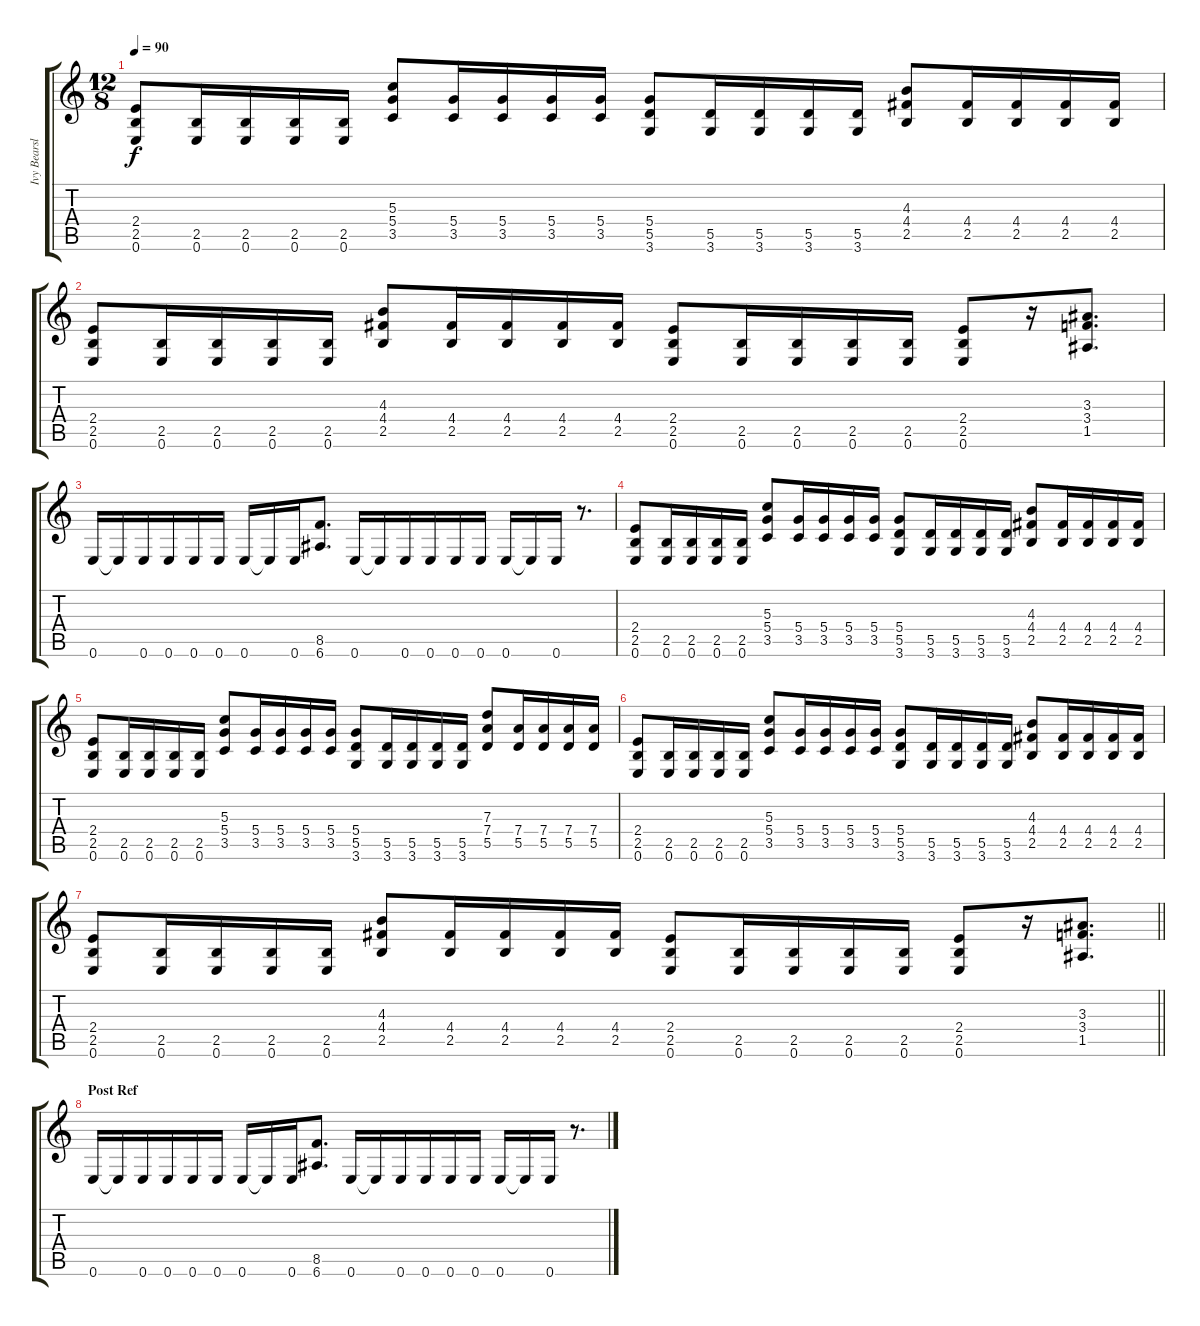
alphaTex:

\track ("Ivy Bearslaughter vreng" "Ivy Bearsl") {instrument distortionguitar}
\staff {score tabs}
\tuning (E4 B3 G3 D3 A2 E2) {hide}
\ts (12 8)
\tempo 90
\clef g2
\ks c
(2.4 2.5 0.6).8{dy f} (2.5 0.6).16 (2.5 0.6).16 (2.5 0.6).16 (2.5 0.6).16 (5.3 5.4 3.5).8 (5.4 3.5).16 (5.4 3.5).16 (5.4 3.5).16 (5.4 3.5).16 (5.4 5.5 3.6).8 (5.5 3.6).16 (5.5 3.6).16 (5.5 3.6).16 (5.5 3.6).16 (4.3 4.4 2.5).8 (4.4 2.5).16 (4.4 2.5).16 (4.4 2.5).16 (4.4 2.5).16 |
(2.4 2.5 0.6).8 (2.5 0.6).16 (2.5 0.6).16 (2.5 0.6).16 (2.5 0.6).16 (4.3 4.4 2.5).8 (4.4 2.5).16 (4.4 2.5).16 (4.4 2.5).16 (4.4 2.5).16 (2.4 2.5 0.6).8 (2.5 0.6).16 (2.5 0.6).16 (2.5 0.6).16 (2.5 0.6).16 (2.4 2.5 0.6).8 r.16 (3.3 3.4 1.5).8{d} |
0.6.16 0.6{t}.16 0.6.16 0.6.16 0.6.16 0.6.16 0.6.16 0.6{t}.16 0.6.16 (8.5 6.6).8{d} 0.6.16 0.6{t}.16 0.6.16 0.6.16 0.6.16 0.6.16 0.6.16 0.6{t}.16 0.6.16 r.8{d} |
(2.4 2.5 0.6).8 (2.5 0.6).16 (2.5 0.6).16 (2.5 0.6).16 (2.5 0.6).16 (5.3 5.4 3.5).8 (5.4 3.5).16 (5.4 3.5).16 (5.4 3.5).16 (5.4 3.5).16 (5.4 5.5 3.6).8 (5.5 3.6).16 (5.5 3.6).16 (5.5 3.6).16 (5.5 3.6).16 (4.3 4.4 2.5).8 (4.4 2.5).16 (4.4 2.5).16 (4.4 2.5).16 (4.4 2.5).16 |
(2.4 2.5 0.6).8 (2.5 0.6).16 (2.5 0.6).16 (2.5 0.6).16 (2.5 0.6).16 (5.3 5.4 3.5).8 (5.4 3.5).16 (5.4 3.5).16 (5.4 3.5).16 (5.4 3.5).16 (5.4 5.5 3.6).8 (5.5 3.6).16 (5.5 3.6).16 (5.5 3.6).16 (5.5 3.6).16 (7.3 7.4 5.5).8 (7.4 5.5).16 (7.4 5.5).16 (7.4 5.5).16 (7.4 5.5).16 |
(2.4 2.5 0.6).8 (2.5 0.6).16 (2.5 0.6).16 (2.5 0.6).16 (2.5 0.6).16 (5.3 5.4 3.5).8 (5.4 3.5).16 (5.4 3.5).16 (5.4 3.5).16 (5.4 3.5).16 (5.4 5.5 3.6).8 (5.5 3.6).16 (5.5 3.6).16 (5.5 3.6).16 (5.5 3.6).16 (4.3 4.4 2.5).8 (4.4 2.5).16 (4.4 2.5).16 (4.4 2.5).16 (4.4 2.5).16 |
\barLineRight lightlight
(2.4 2.5 0.6).8 (2.5 0.6).16 (2.5 0.6).16 (2.5 0.6).16 (2.5 0.6).16 (4.3 4.4 2.5).8 (4.4 2.5).16 (4.4 2.5).16 (4.4 2.5).16 (4.4 2.5).16 (2.4 2.5 0.6).8 (2.5 0.6).16 (2.5 0.6).16 (2.5 0.6).16 (2.5 0.6).16 (2.4 2.5 0.6).8 r.16 (3.3 3.4 1.5).8{d} |
\section ("" "Post Ref")
0.6.16 0.6{t}.16 0.6.16 0.6.16 0.6.16 0.6.16 0.6.16 0.6{t}.16 0.6.16 (8.5 6.6).8{d} 0.6.16 0.6{t}.16 0.6.16 0.6.16 0.6.16 0.6.16 0.6.16 0.6{t}.16 0.6.16 r.8{d}
